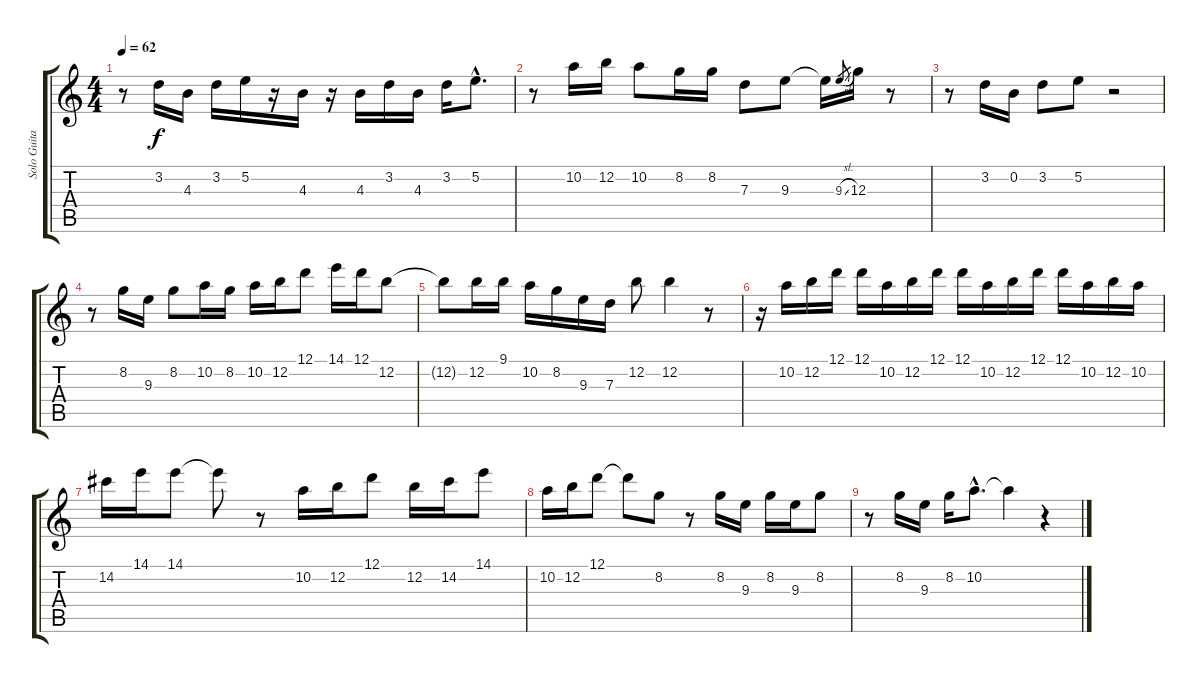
\track ("Solo Guitar" "Solo Guita") {instrument acousticguitarsteel}
\staff {score tabs}
\tuning (D4 B3 G3 D3 G2 D2) {hide}
\ts (4 4)
\tempo 62
\clef g2
\ks c
r.8{dy f} 3.2.16 4.3.16 3.2.16 5.2.16 r.16 4.3.16 r.16 4.3.16 3.2.16 4.3.16 3.2.16 5.2{hac}.8{d} |
r.8 10.2.16 12.2.16 10.2.8 8.2.16 8.2.16 7.3.8 9.3.8 9.3{t}.16 9.3{sl}.8{gr} 12.3.16 r.8 |
r.8 3.2.16 0.2.16 3.2.8 5.2.8 r.2 |
r.8 8.2.16 9.3.16 8.2.8 10.2.16 8.2.16 10.2.16 12.2.16 12.1.8 14.1.16 12.1.16 12.2.8 |
12.2{t}.8 12.2.16 9.1.16 10.2.16 8.2.16 9.3.16 7.3.16 12.2.8 12.2.4 r.8 |
r.16 10.2.16 12.2.16 12.1.16 12.1.16 10.2.16 12.2.16 12.1.16 12.1.16 10.2.16 12.2.16 12.1.16 12.1.16 10.2.16 12.2.16 10.2.16 |
14.2.16 14.1.16 14.1.8 14.1{t}.8 r.8 10.2.16 12.2.16 12.1.8 12.2.16 14.2.16 14.1.8 |
10.2.16 12.2.16 12.1.8 12.1{t}.8 8.2.8 r.8 8.2.16 9.3.16 8.2.16 9.3.16 8.2.8 |
r.8 8.2.16 9.3.16 8.2.16 10.2{hac}.8{d} 10.2{t}.4 r.4
